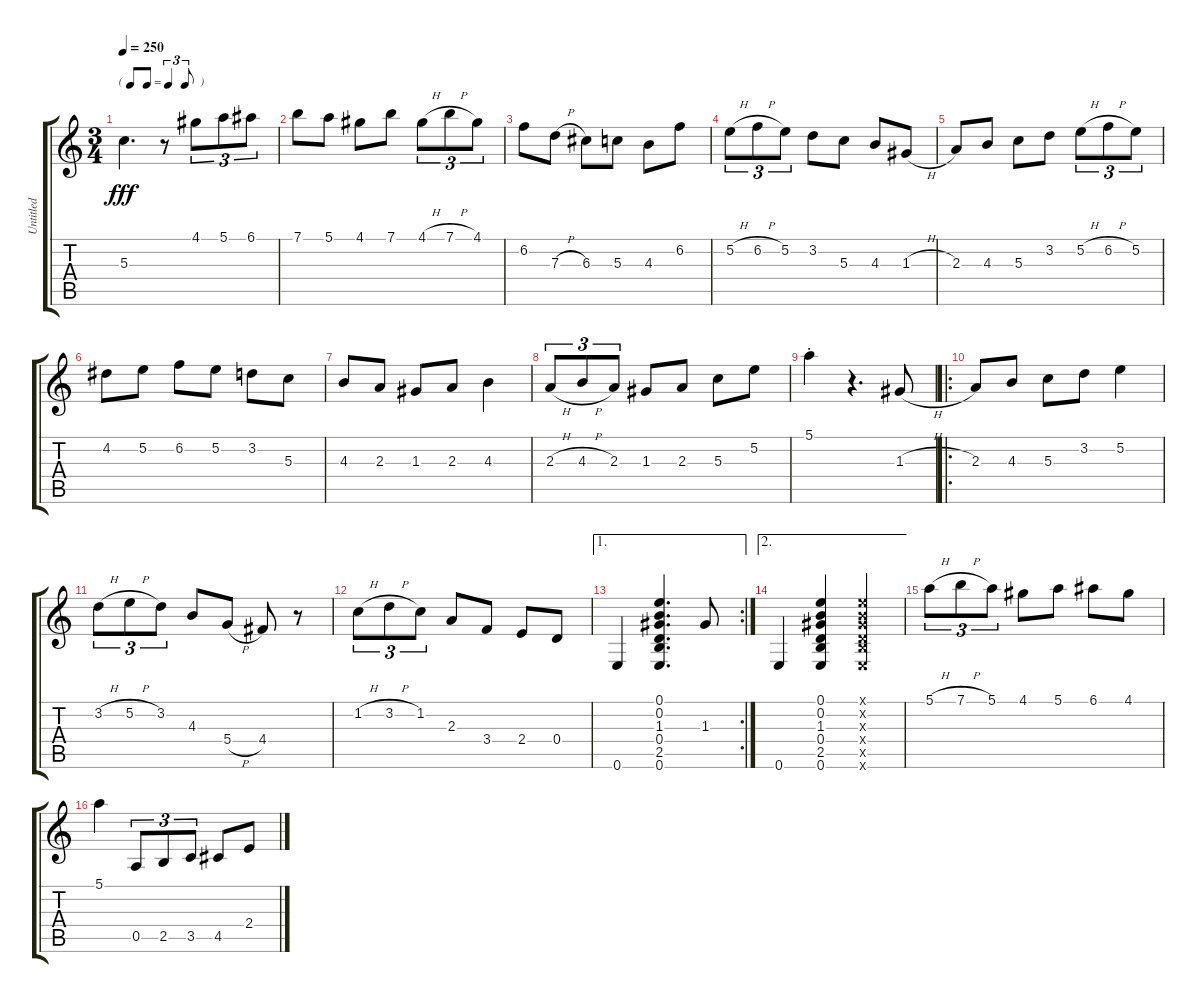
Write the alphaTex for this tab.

\track ("Untitled" "Untitled") {instrument acousticguitarsteel}
\staff {score tabs}
\tuning (E4 B3 G3 D3 A2 E2) {hide}
\ts (3 4)
\tf triplet8th
\tempo 250
\clef g2
\ks c
5.3.4{d dy fff} r.8 4.1.8{tu (3 2)} 5.1.8{tu (3 2)} 6.1.8{tu (3 2)} |
7.1.8 5.1.8 4.1.8 7.1.8 4.1{h}.8{tu (3 2)} 7.1{h}.8{tu (3 2)} 4.1.8{tu (3 2)} |
6.2.8 7.3{h}.8 6.3.8 5.3.8 4.3.8 6.2.8 |
5.2{h}.8{tu (3 2)} 6.2{h}.8{tu (3 2)} 5.2.8{tu (3 2)} 3.2.8 5.3.8 4.3.8 1.3{h}.8 |
2.3.8 4.3.8 5.3.8 3.2.8 5.2{h}.8{tu (3 2)} 6.2{h}.8{tu (3 2)} 5.2.8{tu (3 2)} |
4.2.8 5.2.8 6.2.8 5.2.8 3.2.8 5.3.8 |
4.3.8 2.3.8 1.3.8 2.3.8 4.3.4 |
2.3{h}.8{tu (3 2)} 4.3{h}.8{tu (3 2)} 2.3.8{tu (3 2)} 1.3.8 2.3.8 5.3.8 5.2.8 |
5.1{st}.4 r.4{d} 1.3{h}.8 |
\ro
2.3.8 4.3.8 5.3.8 3.2.8 5.2.4 |
3.2{h}.8{tu (3 2)} 5.2{h}.8{tu (3 2)} 3.2.8{tu (3 2)} 4.3.8 5.4{h}.8 4.4.8 r.8 |
1.2{h}.8{tu (3 2)} 3.2{h}.8{tu (3 2)} 1.2.8{tu (3 2)} 2.3.8 3.4.8 2.4.8 0.4.8 |
\ae 1
\rc 2
0.6.4 (0.1 0.2 1.3 0.4 2.5 0.6).4{d} 1.3.8 |
\ae 2
0.6.4 (0.1 0.2 1.3 0.4 2.5 0.6).4 (0.1{x} 0.2{x} 1.3{x} 0.4{x} 2.5{x} 0.6{x}).4 |
5.1{h}.8{tu (3 2)} 7.1{h}.8{tu (3 2)} 5.1.8{tu (3 2)} 4.1.8 5.1.8 6.1.8 4.1.8 |
5.1.4 0.5.8{tu (3 2)} 2.5.8{tu (3 2)} 3.5.8{tu (3 2)} 4.5.8 2.4.8
